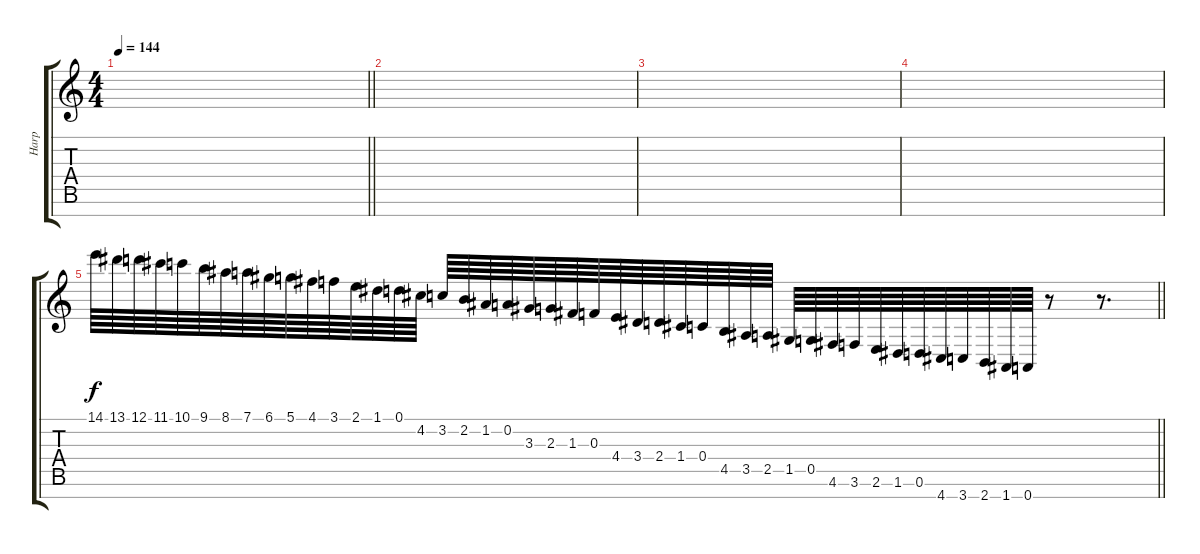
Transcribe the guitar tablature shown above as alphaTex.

\track ("Harp" "Harp") {instrument orchestralharp}
\staff {score tabs}
\tuning (D5 A4 F4 C4 G3 D3 A2) {hide}
\ts (4 4)
\tempo 144
\clef g2
\barLineRight lightlight
\ks c
|
|
|
|
\barLineRight lightlight
14.1.64 13.1.64 12.1.64 11.1.64 10.1.64 9.1.64 8.1.64 7.1.64 6.1.64 5.1.64 4.1.64 3.1.64 2.1.64 1.1.64 0.1.64 4.2.64 3.2.64 2.2.64 1.2.64 0.2.64 3.3.64 2.3.64 1.3.64 0.3.64 4.4.64 3.4.64 2.4.64 1.4.64 0.4.64 4.5.64 3.5.64 2.5.64 1.5.64 0.5.64 4.6.64 3.6.64 2.6.64 1.6.64 0.6.64 4.7.64 3.7.64 2.7.64 1.7.64 0.7.64 r.8 r.8{d}
